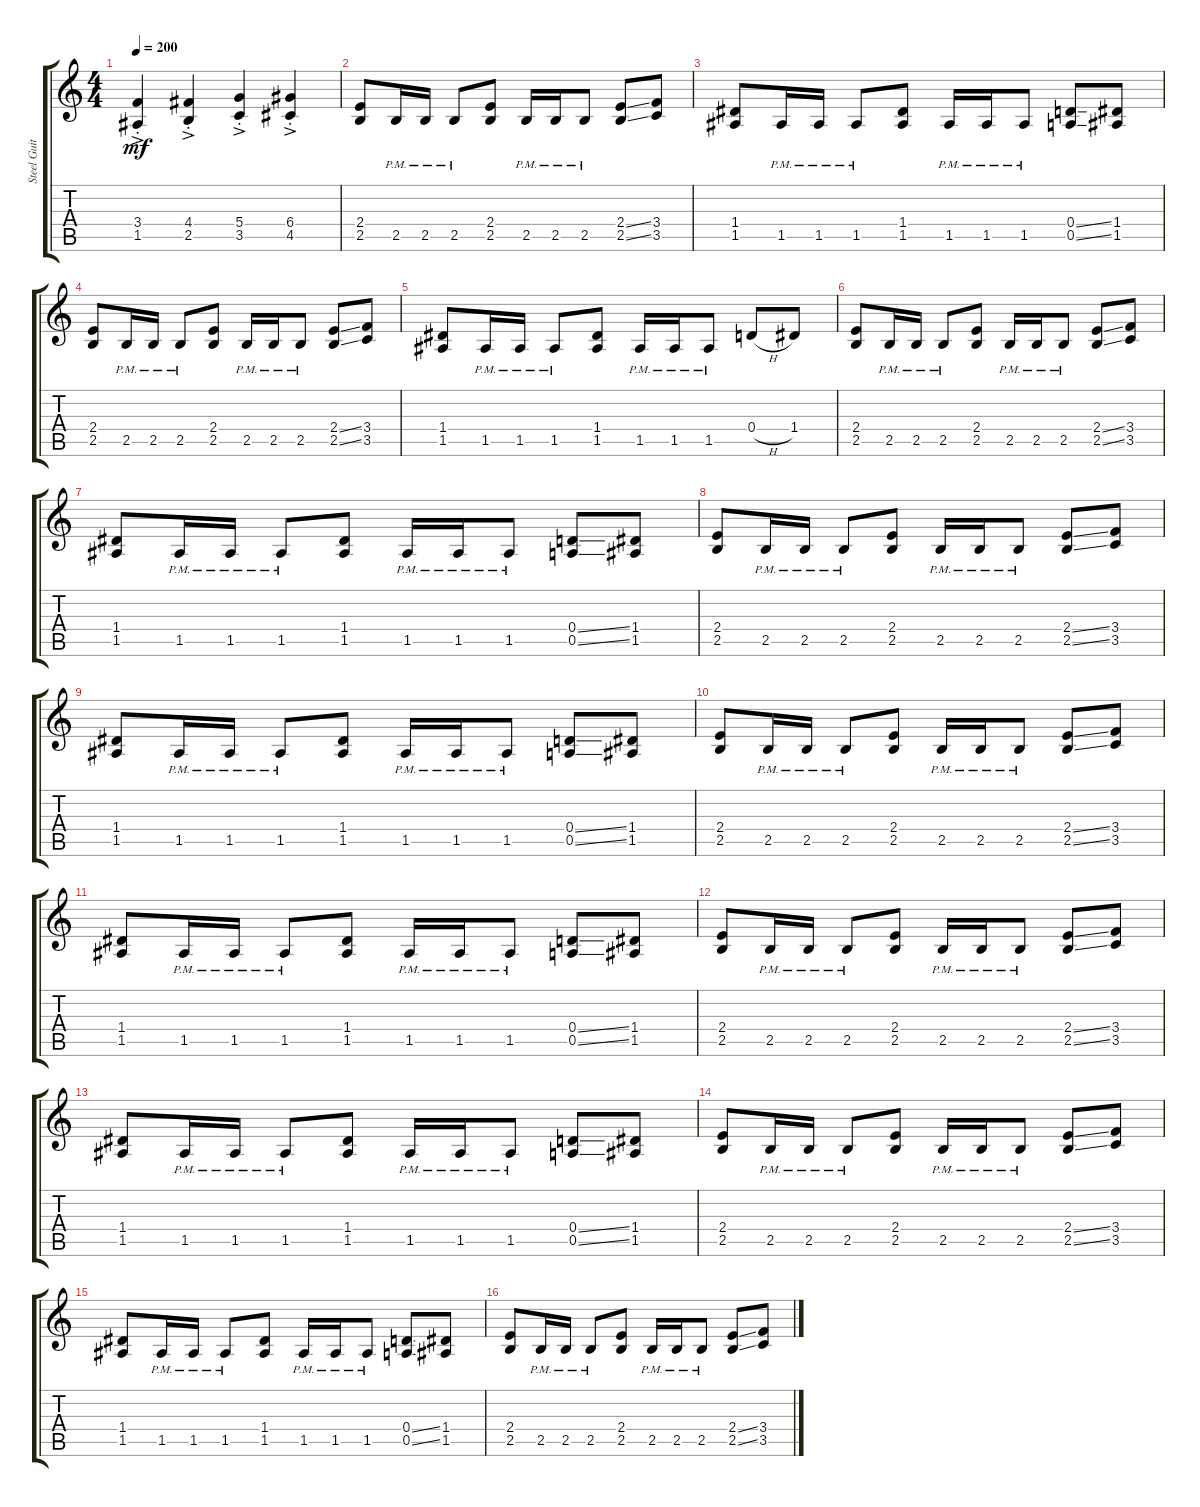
\track ("Steel Guitar" "Steel Guit") {instrument distortionguitar}
\staff {score tabs}
\tuning (E4 B3 G3 D3 A2 E2) {hide}
\ts (4 4)
\tempo 200
\clef g2
\ks c
(3.4{ac st} 1.5{ac st}).4{dy mf} (4.4{ac st} 2.5{ac st}).4 (5.4{ac st} 3.5{ac st}).4 (6.4{ac st} 4.5{ac st}).4 |
(2.4 2.5).8 2.5{pm}.16 2.5{pm}.16 2.5{pm}.8 (2.4 2.5).8 2.5{pm}.16 2.5{pm}.16 2.5{pm}.8 (2.4{ss} 2.5{ss}).8 (3.4 3.5).8 |
(1.4 1.5).8 1.5{pm}.16 1.5{pm}.16 1.5{pm}.8 (1.4 1.5).8 1.5{pm}.16 1.5{pm}.16 1.5{pm}.8 (0.4{ss} 0.5{ss}).8 (1.4 1.5).8 |
(2.4 2.5).8 2.5{pm}.16 2.5{pm}.16 2.5{pm}.8 (2.4 2.5).8 2.5{pm}.16 2.5{pm}.16 2.5{pm}.8 (2.4{ss} 2.5{ss}).8 (3.4 3.5).8 |
(1.4 1.5).8 1.5{pm}.16 1.5{pm}.16 1.5{pm}.8 (1.4 1.5).8 1.5{pm}.16 1.5{pm}.16 1.5{pm}.8 0.4{h}.8 1.4.8 |
(2.4 2.5).8 2.5{pm}.16 2.5{pm}.16 2.5{pm}.8 (2.4 2.5).8 2.5{pm}.16 2.5{pm}.16 2.5{pm}.8 (2.4{ss} 2.5{ss}).8 (3.4 3.5).8 |
(1.4 1.5).8 1.5{pm}.16 1.5{pm}.16 1.5{pm}.8 (1.4 1.5).8 1.5{pm}.16 1.5{pm}.16 1.5{pm}.8 (0.4{ss} 0.5{ss}).8 (1.4 1.5).8 |
(2.4 2.5).8 2.5{pm}.16 2.5{pm}.16 2.5{pm}.8 (2.4 2.5).8 2.5{pm}.16 2.5{pm}.16 2.5{pm}.8 (2.4{ss} 2.5{ss}).8 (3.4 3.5).8 |
(1.4 1.5).8 1.5{pm}.16 1.5{pm}.16 1.5{pm}.8 (1.4 1.5).8 1.5{pm}.16 1.5{pm}.16 1.5{pm}.8 (0.4{ss} 0.5{ss}).8 (1.4 1.5).8 |
(2.4 2.5).8 2.5{pm}.16 2.5{pm}.16 2.5{pm}.8 (2.4 2.5).8 2.5{pm}.16 2.5{pm}.16 2.5{pm}.8 (2.4{ss} 2.5{ss}).8 (3.4 3.5).8 |
(1.4 1.5).8 1.5{pm}.16 1.5{pm}.16 1.5{pm}.8 (1.4 1.5).8 1.5{pm}.16 1.5{pm}.16 1.5{pm}.8 (0.4{ss} 0.5{ss}).8 (1.4 1.5).8 |
(2.4 2.5).8 2.5{pm}.16 2.5{pm}.16 2.5{pm}.8 (2.4 2.5).8 2.5{pm}.16 2.5{pm}.16 2.5{pm}.8 (2.4{ss} 2.5{ss}).8 (3.4 3.5).8 |
(1.4 1.5).8 1.5{pm}.16 1.5{pm}.16 1.5{pm}.8 (1.4 1.5).8 1.5{pm}.16 1.5{pm}.16 1.5{pm}.8 (0.4{ss} 0.5{ss}).8 (1.4 1.5).8 |
(2.4 2.5).8 2.5{pm}.16 2.5{pm}.16 2.5{pm}.8 (2.4 2.5).8 2.5{pm}.16 2.5{pm}.16 2.5{pm}.8 (2.4{ss} 2.5{ss}).8 (3.4 3.5).8 |
(1.4 1.5).8 1.5{pm}.16 1.5{pm}.16 1.5{pm}.8 (1.4 1.5).8 1.5{pm}.16 1.5{pm}.16 1.5{pm}.8 (0.4{ss} 0.5{ss}).8 (1.4 1.5).8 |
(2.4 2.5).8 2.5{pm}.16 2.5{pm}.16 2.5{pm}.8 (2.4 2.5).8 2.5{pm}.16 2.5{pm}.16 2.5{pm}.8 (2.4{ss} 2.5{ss}).8 (3.4 3.5).8
